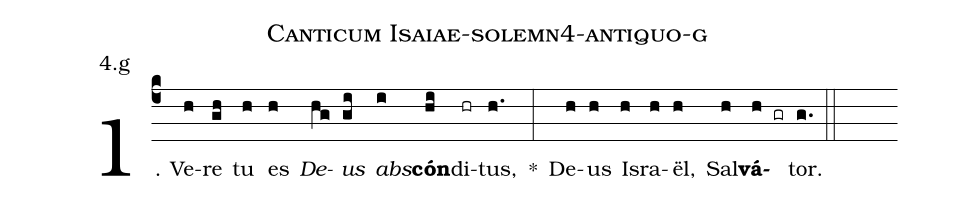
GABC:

name: Canticum Isaiae-solemn4-antiquo-g;
annotation: 4.g;
%%
(c4)1. Ve(h)re(gh) tu(h) es(h) <i>De</i>(hg)<i>us</i>(gi) <i>abs</i>(i)<b>cón</b>(hi)di(hr)tus,(h.) *(:) De(h)us(h) Is(h)ra(h)ël,(h) Sal(h)<b>vá</b>(h gr)tor.(g.) (::)
